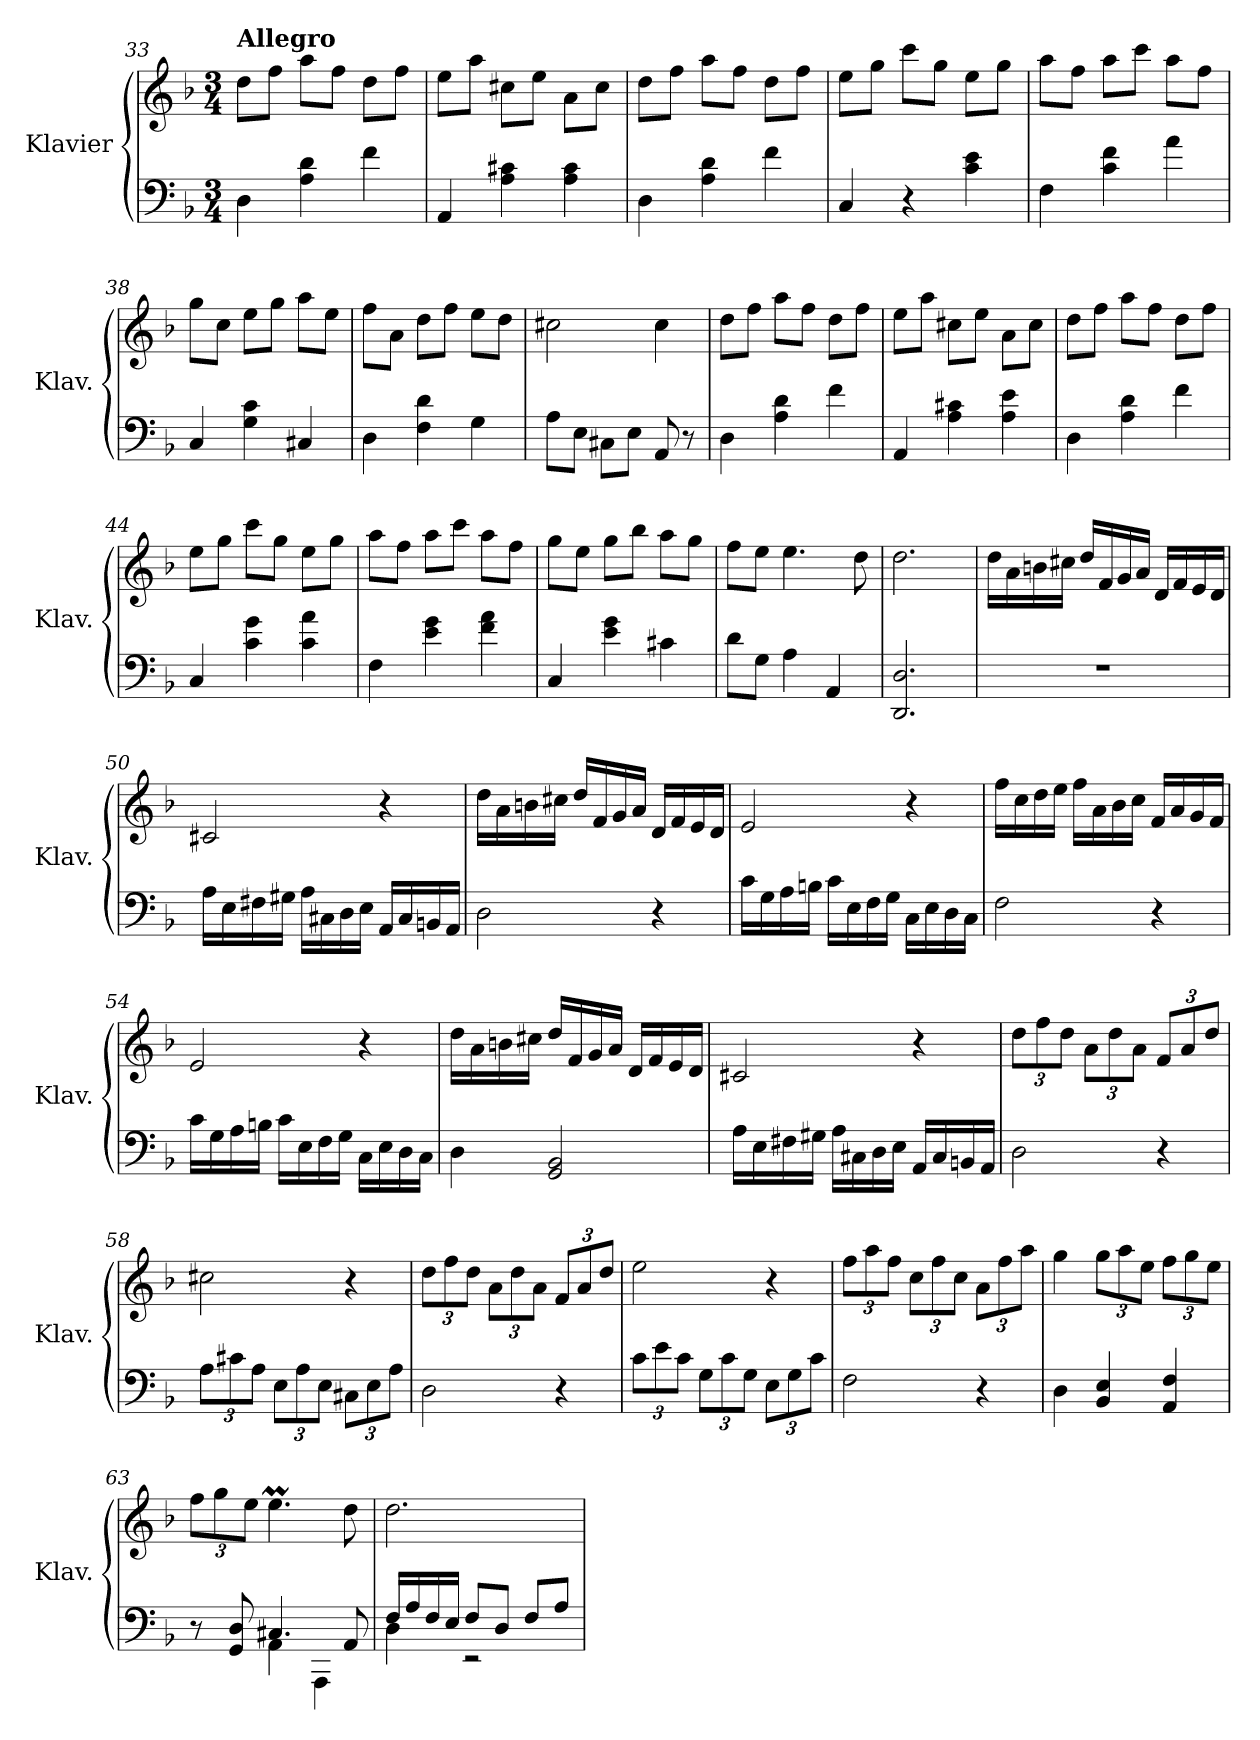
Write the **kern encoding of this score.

**kern	**kern
*part1	*part1
*staff2	*staff1
*I"Klavier	*
*I'Klav.	*
!!LO:LB:g=z
*clefF4	*clefG2
*k[b-]	*k[b-]
*M3/4	*M3/4
=33	=33
!	!LO:TX:a:B:t=Allegro
4D\	8dd\L
.	8ff\J
4A\ 4d\	8aa\L
.	8ff\J
4f\	8dd\L
.	8ff\J
=34	=34
4AA/	8ee\L
.	8aa\J
4A\ 4c#X\	8cc#X\L
.	8ee\J
4A\ 4c#\	8a\L
.	8cc#\J
=35	=35
4D\	8dd\L
.	8ff\J
4A\ 4d\	8aa\L
.	8ff\J
4f\	8dd\L
.	8ff\J
=36	=36
4C/	8ee\L
.	8gg\J
4r	8ccc\L
.	8gg\J
4c\ 4e\	8ee\L
.	8gg\J
=37	=37
4F\	8aa\L
.	8ff\J
4c\ 4f\	8aa\L
.	8ccc\J
4a\	8aa\L
.	8ff\J
=38	=38
4C/	8gg\L
.	8cc\J
4G\ 4c\	8ee\L
.	8gg\J
4C#X/	8aa\L
.	8ee\J
!!LO:PB:g=z
=39	=39
4D\	8ff\L
.	8a\J
4F\ 4d\	8dd\L
.	8ff\J
4G\	8ee\L
.	8dd\J
=40	=40
8A\L	2cc#X\
8E\J	.
8C#X\L	.
8E\J	.
8AA/	4cc#\
8r	.
=41	=41
4D\	8dd\L
.	8ff\J
4A\ 4d\	8aa\L
.	8ff\J
4f\	8dd\L
.	8ff\J
=42	=42
4AA/	8ee\L
.	8aa\J
4A\ 4c#X\	8cc#X\L
.	8ee\J
4A\ 4e\	8a\L
.	8cc#\J
=43	=43
4D\	8dd\L
.	8ff\J
4A\ 4d\	8aa\L
.	8ff\J
4f\	8dd\L
.	8ff\J
!!LO:LB:g=z
=44	=44
4C/	8ee\L
.	8gg\J
4c\ 4g\	8ccc\L
.	8gg\J
4c\ 4a\	8ee\L
.	8gg\J
=45	=45
4F\	8aa\L
.	8ff\J
4e\ 4g\	8aa\L
.	8ccc\J
4f\ 4a\	8aa\L
.	8ff\J
=46	=46
4C/	8gg\L
.	8ee\J
4e\ 4g\	8gg\L
.	8bb-\J
4c#X\	8aa\L
.	8gg\J
=47	=47
8d\L	8ff\L
8G\J	8ee\J
4A\	4.ee\
4AA/	.
.	8dd\
=48	=48
2.DD/ 2.D/	2.dd\
!!LO:LB:g=z
=49	=49
2.r	16dd\LL
.	16a\
.	16bn\
.	16cc#X\JJ
.	16dd/LL
.	16f/
.	16g/
.	16a/JJ
.	16d/LL
.	16f/
.	16e/
.	16d/JJ
=50	=50
16A\LL	2c#X/
16E\	.
16F#X\	.
16G#X\JJ	.
16A\LL	.
16C#X\	.
16D\	.
16E\JJ	.
16AA/LL	4r
16C#/	.
16BBn/	.
16AA/JJ	.
=51	=51
2D\	16dd\LL
.	16a\
.	16bn\
.	16cc#X\JJ
.	16dd/LL
.	16f/
.	16g/
.	16a/JJ
4r	16d/LL
.	16f/
.	16e/
.	16d/JJ
=52	=52
16c\LL	2e/
16G\	.
16A\	.
16Bn\JJ	.
16c\LL	.
16E\	.
16F\	.
16G\JJ	.
16C\LL	4r
16E\	.
16D\	.
16C\JJ	.
!!LO:LB:g=z
=53	=53
2F\	16ff\LL
.	16cc\
.	16dd\
.	16ee\JJ
.	16ff\LL
.	16a\
.	16b-\
.	16cc\JJ
4r	16f/LL
.	16a/
.	16g/
.	16f/JJ
=54	=54
16c\LL	2e/
16G\	.
16A\	.
16Bn\JJ	.
16c\LL	.
16E\	.
16F\	.
16G\JJ	.
16C\LL	4r
16E\	.
16D\	.
16C\JJ	.
=55	=55
4D\	16dd\LL
.	16a\
.	16bn\
.	16cc#X\JJ
2GG/ 2BB-/	16dd/LL
.	16f/
.	16g/
.	16a/JJ
.	16d/LL
.	16f/
.	16e/
.	16d/JJ
=56	=56
16A\LL	2c#X/
16E\	.
16F#X\	.
16G#X\JJ	.
16A\LL	.
16C#X\	.
16D\	.
16E\JJ	.
16AA/LL	4r
16C#/	.
16BBn/	.
16AA/JJ	.
!!LO:LB:g=z
=57	=57
*	*Xbrackettup
2D\	12dd\L
.	12ff\
.	12dd\J
.	12a\L
.	12dd\
.	12a\J
4r	12f/L
.	12a/
.	12dd/J
=58	=58
*Xbrackettup	*
12A\L	2cc#X\
12c#X\	.
12A\J	.
12E\L	.
12A\	.
12E\J	.
12C#X\L	4r
12E\	.
12A\J	.
=59	=59
2D\	12dd\L
.	12ff\
.	12dd\J
.	12a\L
.	12dd\
.	12a\J
4r	12f/L
.	12a/
.	12dd/J
=60	=60
12c\L	2ee\
12e\	.
12c\J	.
12G\L	.
12c\	.
12G\J	.
12E\L	4r
12G\	.
12c\J	.
!!LO:LB:g=z
=61	=61
2F\	12ff\L
.	12aa\
.	12ff\J
.	12cc\L
.	12ff\
.	12cc\J
4r	12a\L
.	12ff\
.	12aa\J
=62	=62
4D\	4gg\
4BB-/ 4E/	12gg\L
.	12aa\
.	12ee\J
4AA/ 4F/	12ff\L
.	12gg\
.	12ee\J
=63	=63
*^	*
8r	4ryy	12ff\L
.	.	12gg\
8GG/ 8D/	.	.
.	.	12ee\J
4.C#X/	4AA\	4.eem\
.	4AAA\	.
8AA/	.	8dd\
=64	=64	=64
16F/LL	4D\	2.dd\
16A/	.	.
16F/	.	.
16E/JJ	.	.
8F/L	2r	.
8D/J	.	.
8F/L	.	.
8A/J	.	.
*v	*v	*
=	=
*-	*-
